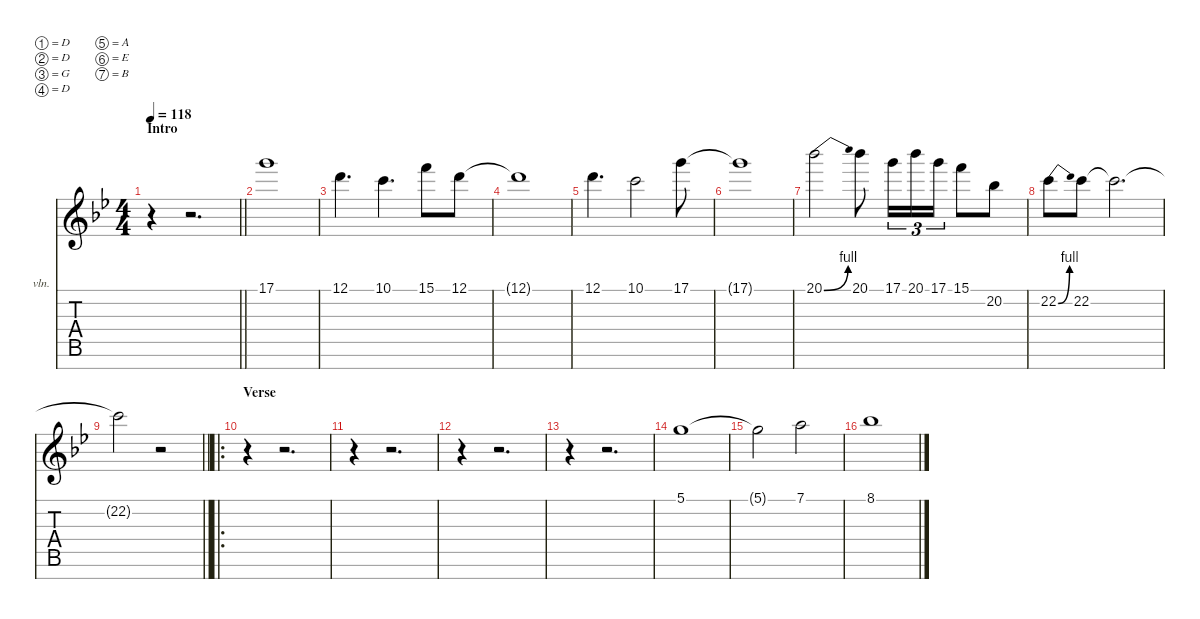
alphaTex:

\defaultSystemsLayout 4
\hideDynamics
\bracketExtendMode nobrackets
\firstSystemTrackNameOrientation horizontal
\otherSystemsTrackNameOrientation horizontal
\track ("Additionel" "vln.") {instrument stringensemble2}
\staff {score tabs}
\tuning (D5 D4 G3 D3 A2 E2 B1)
\ts (4 4)
\beaming (8 2 2 2 2)
\section ("" "Intro")
\tempo 118
\clef g2
\barLineRight lightlight
\ks gminor
r.4{dy f instrument stringensemble2} r.2{d} |
17.1{acc forcenatural}.1{instrument stringensemble1} |
12.1{acc forcenatural}.4{d} 10.1{acc forcenatural}.4{d} 15.1{acc forcenatural}.8 12.1{acc forcenatural}.8 |
12.1{t acc forcenatural}.1 |
12.1{acc forcenatural}.4{d} 10.1{acc forcenatural}.2 17.1{acc forcenatural}.8 |
17.1{t acc forcenatural}.1 |
20.1{be (bend 0 0 30 4) acc b}.2 20.1{acc b}.8 17.1{acc forcenatural}.16{tu (3 2)} 20.1{acc b}.16{tu (3 2)} 17.1{acc forcenatural}.16{tu (3 2)} 15.1{acc forcenatural}.8 20.2{acc b}.8 |
22.2{be (bend 0 0 30 4) acc forcenatural}.8 22.2{acc forcenatural}.8 22.2{t acc forcenatural}.2{d} |
\barLineRight lightlight
22.2{t acc forcenatural}.2 r.2 |
\ro
\section ("" "Verse")
r.4 r.2{d} |
r.4 r.2{d} |
r.4 r.2{d} |
r.4 r.2{d} |
5.1{acc forcenatural}.1{instrument stringensemble2} |
5.1{t acc forcenatural}.2 7.1{acc forcenatural}.2 |
8.1{acc b}.1
